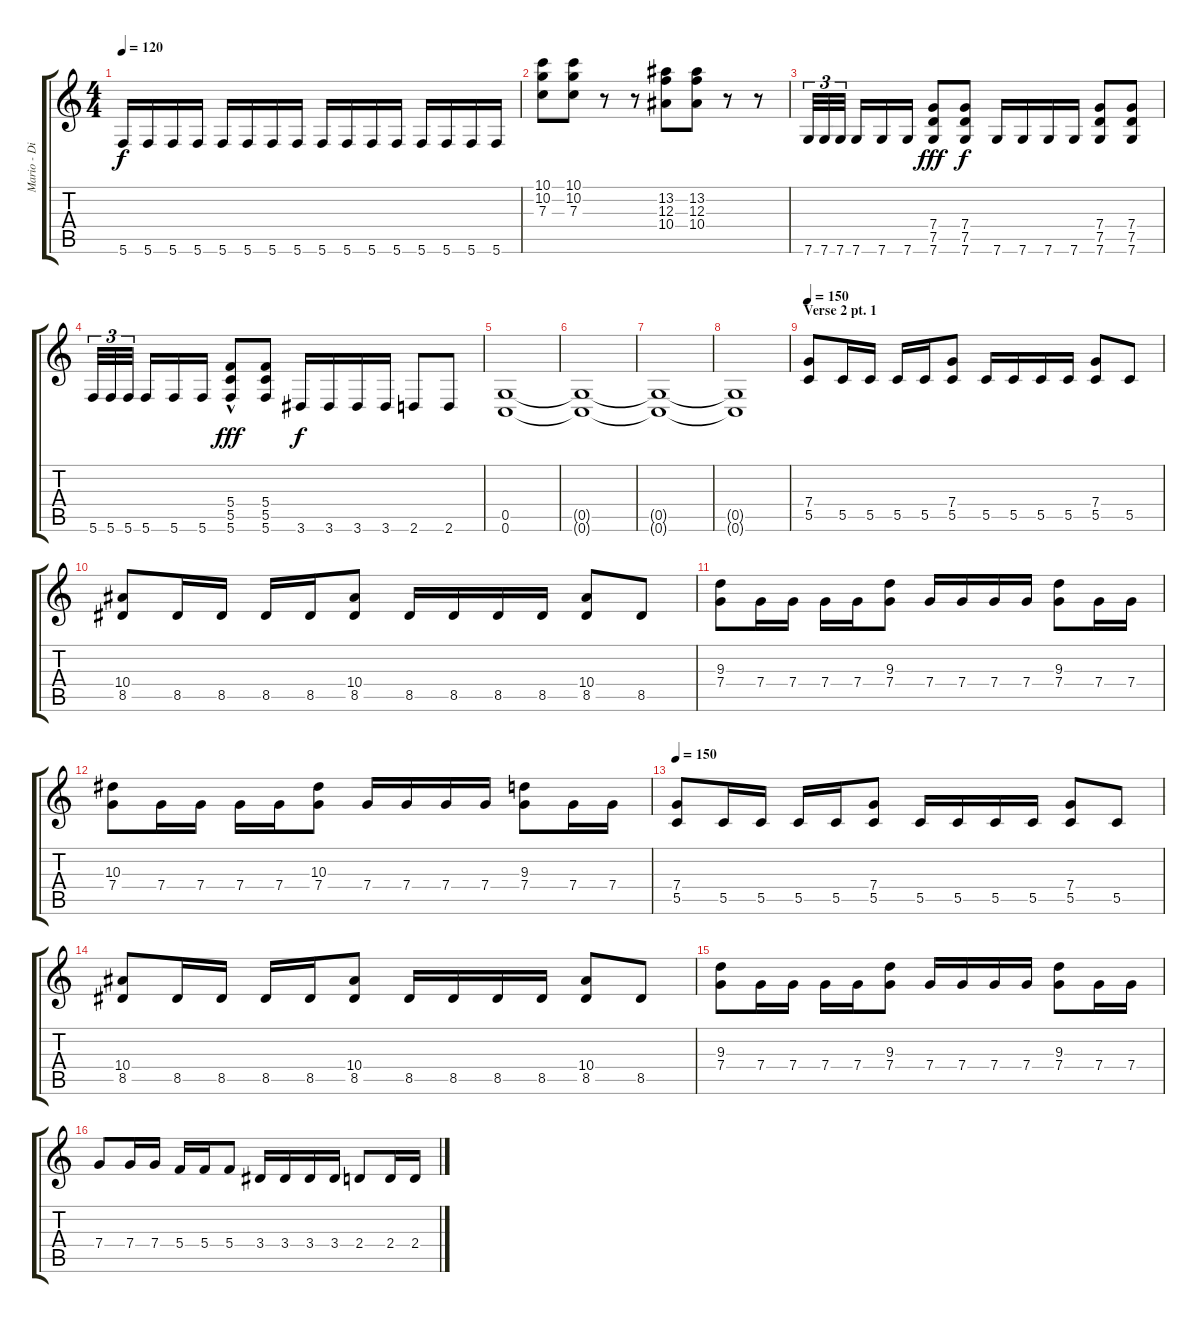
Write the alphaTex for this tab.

\track ("Mario - Dist" "Mario - Di") {instrument distortionguitar}
\staff {score tabs}
\tuning (D4 A3 F3 C3 G2 C2) {hide}
\ts (4 4)
\tempo 120
\clef g2
\ks c
5.6.16{dy f} 5.6.16 5.6.16 5.6.16 5.6.16 5.6.16 5.6.16 5.6.16 5.6.16 5.6.16 5.6.16 5.6.16 5.6.16 5.6.16 5.6.16 5.6.16 |
(10.1 10.2 7.3).8{instrument overdrivenguitar} (10.1 10.2 7.3).8 r.8 r.8 (13.2 12.3 10.4).8 (13.2 12.3 10.4).8 r.8 r.8 |
7.6.32{tu (3 2) volume 13 balance 8 instrument distortionguitar} 7.6.32{tu (3 2)} 7.6.32{tu (3 2)} 7.6.16 7.6.16 7.6.16 (7.4 7.5 7.6).8{dy fff} (7.4 7.5 7.6).8{dy f} 7.6.16 7.6.16 7.6.16 7.6.16 (7.4 7.5 7.6).8 (7.4 7.5 7.6).8 |
5.6.32{tu (3 2)} 5.6.32{tu (3 2)} 5.6.32{tu (3 2)} 5.6.16 5.6.16 5.6.16 (5.4 5.5{hac} 5.6).8{dy fff} (5.4 5.5 5.6).8 3.6.16{dy f} 3.6.16 3.6.16 3.6.16 2.6.8 2.6.8 |
(0.5 0.6).1 |
(0.5{t} 0.6{t}).1 |
(0.5{t} 0.6{t}).1 |
(0.5{t} 0.6{t}).1 |
\section ("" "Verse 2 pt. 1")
\tempo 150
(7.4 5.5).8{volume 14} 5.5.16 5.5.16 5.5.16 5.5.16 (7.4 5.5).8 5.5.16 5.5.16 5.5.16 5.5.16 (7.4 5.5).8 5.5.8 |
(10.4 8.5).8 8.5.16 8.5.16 8.5.16 8.5.16 (10.4 8.5).8 8.5.16 8.5.16 8.5.16 8.5.16 (10.4 8.5).8 8.5.8 |
(9.3 7.4).8 7.4.16 7.4.16 7.4.16 7.4.16 (9.3 7.4).8 7.4.16 7.4.16 7.4.16 7.4.16 (9.3 7.4).8 7.4.16 7.4.16 |
(10.3 7.4).8 7.4.16 7.4.16 7.4.16 7.4.16 (10.3 7.4).8 7.4.16 7.4.16 7.4.16 7.4.16 (9.3 7.4).8 7.4.16 7.4.16 |
\tempo 150
(7.4 5.5).8{volume 13} 5.5.16 5.5.16 5.5.16 5.5.16 (7.4 5.5).8 5.5.16 5.5.16 5.5.16 5.5.16 (7.4 5.5).8 5.5.8 |
(10.4 8.5).8 8.5.16 8.5.16 8.5.16 8.5.16 (10.4 8.5).8 8.5.16 8.5.16 8.5.16 8.5.16 (10.4 8.5).8 8.5.8 |
(9.3 7.4).8 7.4.16 7.4.16 7.4.16 7.4.16 (9.3 7.4).8 7.4.16 7.4.16 7.4.16 7.4.16 (9.3 7.4).8 7.4.16 7.4.16 |
7.4.8 7.4.16 7.4.16 5.4.16 5.4.16 5.4.8 3.4.16 3.4.16 3.4.16 3.4.16 2.4.8 2.4.16 2.4.16
